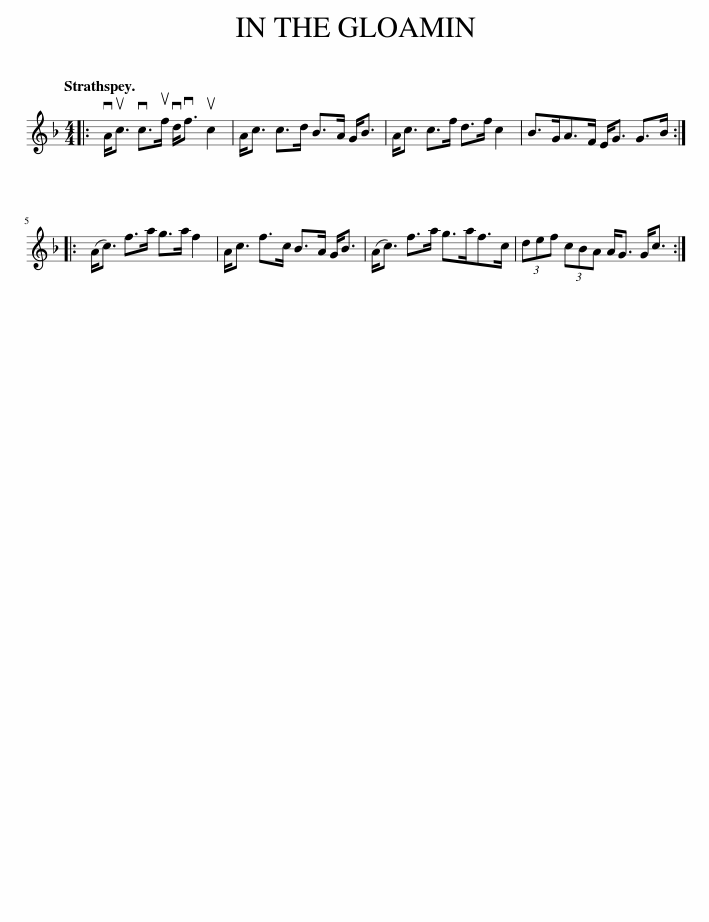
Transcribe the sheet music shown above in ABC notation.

X:1
L:1/8
Q:1/4=120
M:4/4
I:linebreak $
K:F
V:1 treble
V:1
|: vA<uc vc>uf vd<vf uc2 | A<c c>d B>A G<B | A<c c>f d>f c2 | B>GA>F E<G G>B ::$ (A<c) f>a g>a f2 | %5
 A<c f>c B>A G<B | (A<c) f>a g>af>c | (3def (3cBA A<G G<c :| %8
